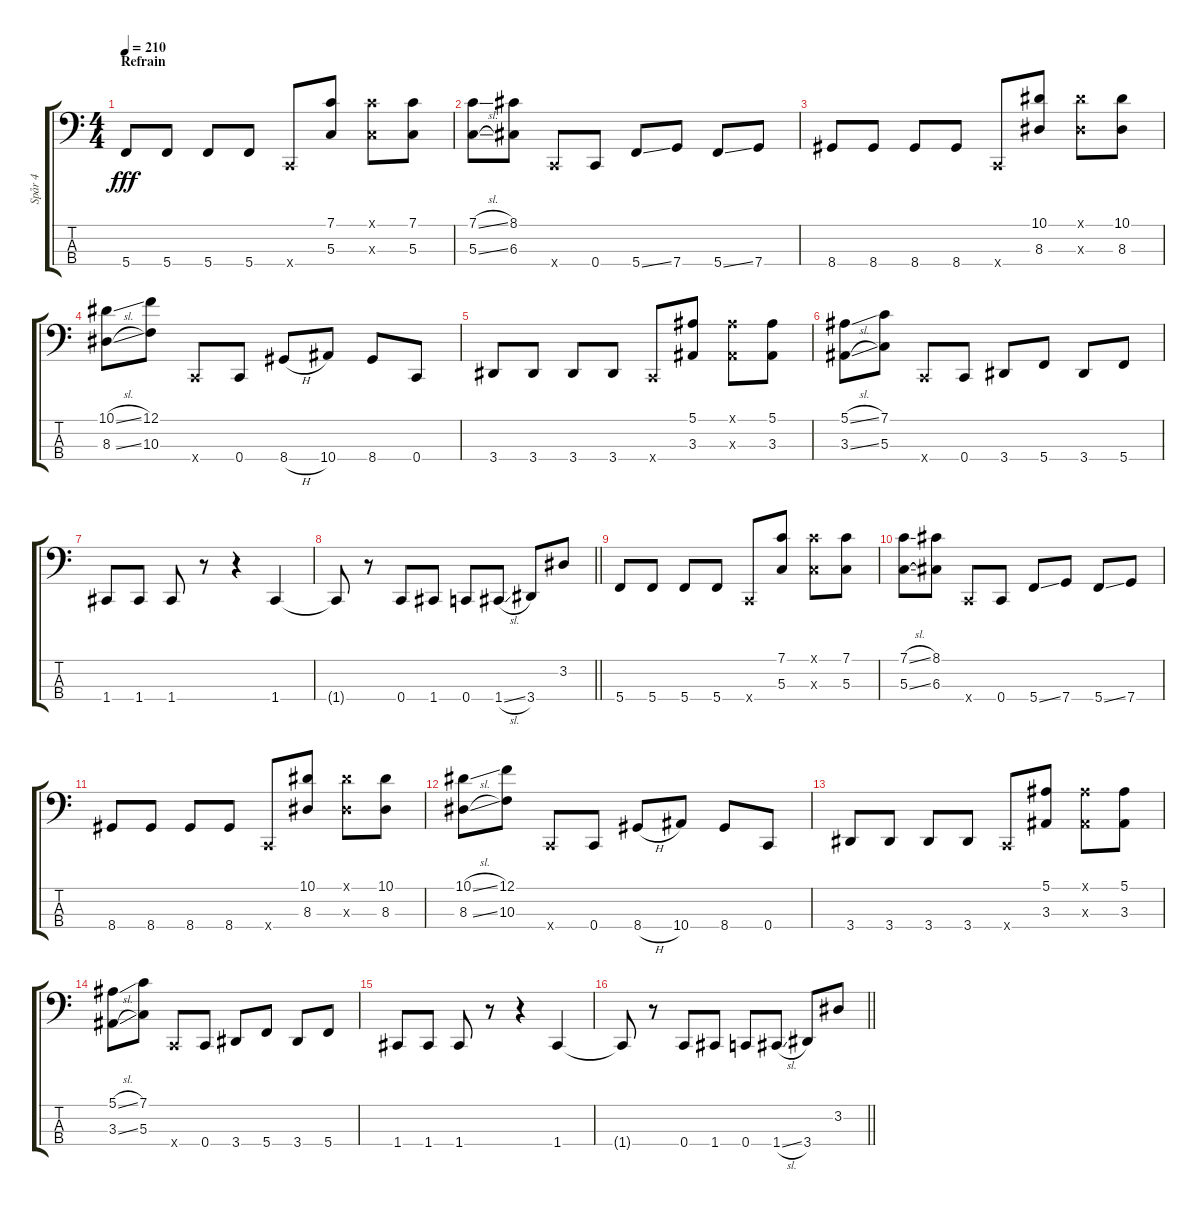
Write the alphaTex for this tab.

\track ("Spår 4" "Spår 4") {instrument slapbass1}
\staff {score tabs}
\tuning (F2 C2 G1 C1) {hide}
\ts (4 4)
\section ("" "Refrain")
\tempo 210
\clef f4
\ks c
5.4.8{dy fff instrument slapbass1} 5.4.8 5.4.8 5.4.8 0.4{x}.8 (7.1 5.3).8 (7.1{x} 5.3{x}).8 (7.1 5.3).8 |
(7.1{sl} 5.3{sl}).8 (8.1 6.3).8 0.4{x}.8 0.4.8 5.4{ss}.8 7.4.8 5.4{ss}.8 7.4.8 |
8.4.8{instrument slapbass1} 8.4.8 8.4.8 8.4.8 0.4{x}.8 (10.1 8.3).8 (10.1{x} 8.3{x}).8 (10.1 8.3).8 |
(10.1{sl} 8.3{sl}).8 (12.1 10.3).8 0.4{x}.8 0.4.8 8.4{h}.8 10.4.8 8.4.8 0.4.8 |
3.4.8 3.4.8 3.4.8 3.4.8 0.4{x}.8 (5.1 3.3).8 (5.1{x} 3.3{x}).8 (5.1 3.3).8 |
(5.1{sl} 3.3{sl}).8 (7.1 5.3).8 0.4{x}.8 0.4.8 3.4.8 5.4.8 3.4.8 5.4.8 |
1.4.8 1.4.8 1.4.8 r.8 r.4 1.4.4 |
\barLineRight lightlight
1.4{t}.8 r.8 0.4.8 1.4.8 0.4.8 1.4{sl}.8 3.4.8 3.2.8 |
5.4.8{instrument slapbass1} 5.4.8 5.4.8 5.4.8 0.4{x}.8 (7.1 5.3).8 (7.1{x} 5.3{x}).8 (7.1 5.3).8 |
(7.1{sl} 5.3{sl}).8 (8.1 6.3).8 0.4{x}.8 0.4.8 5.4{ss}.8 7.4.8 5.4{ss}.8 7.4.8 |
8.4.8{instrument slapbass1} 8.4.8 8.4.8 8.4.8 0.4{x}.8 (10.1 8.3).8 (10.1{x} 8.3{x}).8 (10.1 8.3).8 |
(10.1{sl} 8.3{sl}).8 (12.1 10.3).8 0.4{x}.8 0.4.8 8.4{h}.8 10.4.8 8.4.8 0.4.8 |
3.4.8 3.4.8 3.4.8 3.4.8 0.4{x}.8 (5.1 3.3).8 (5.1{x} 3.3{x}).8 (5.1 3.3).8 |
(5.1{sl} 3.3{sl}).8 (7.1 5.3).8 0.4{x}.8 0.4.8 3.4.8 5.4.8 3.4.8 5.4.8 |
1.4.8 1.4.8 1.4.8 r.8 r.4 1.4.4 |
\barLineRight lightlight
1.4{t}.8 r.8 0.4.8 1.4.8 0.4.8 1.4{sl}.8 3.4.8 3.2.8
